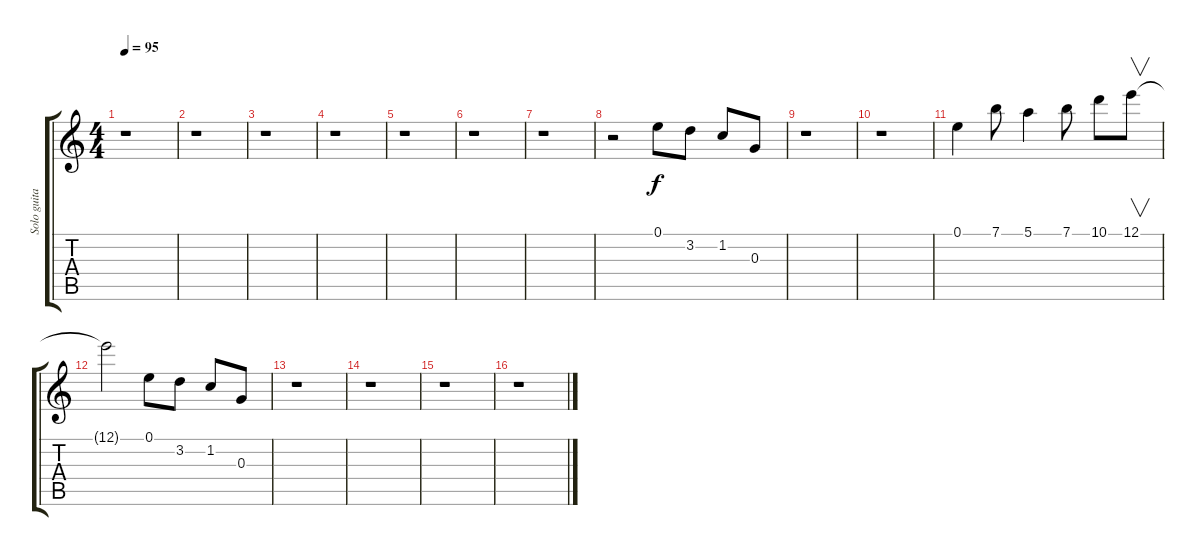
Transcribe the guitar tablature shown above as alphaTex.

\track ("Solo guitar" "Solo guita") {instrument overdrivenguitar}
\staff {score tabs}
\tuning (E4 B3 G3 D3 A2 E2) {hide}
\ts (4 4)
\tempo 95
\clef g2
\ks c
r.1{dy f} |
r.1 |
r.1 |
r.1 |
r.1 |
r.1 |
r.1 |
r.2 0.1.8 3.2.8 1.2.8 0.3.8 |
r.1 |
r.1 |
0.1.4 7.1.8 5.1.4 7.1.8 10.1.8 12.1.8{v} |
12.1{t}.2 0.1.8 3.2.8 1.2.8 0.3.8 |
r.1 |
r.1 |
r.1 |
r.1
